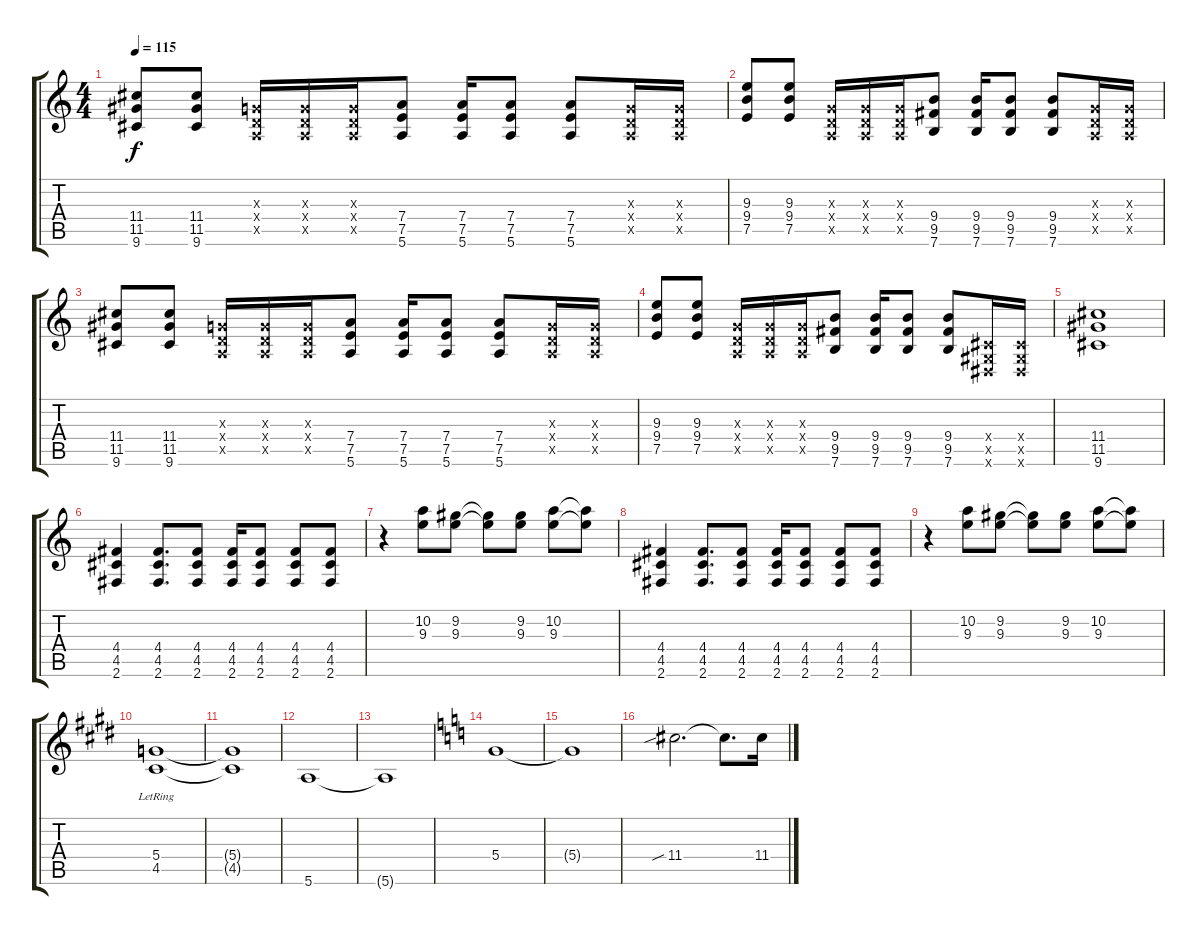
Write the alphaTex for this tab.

\track "" {instrument overdrivenguitar}
\staff {score tabs}
\tuning (E4 B3 G3 D3 A2 E2) {hide}
\ts (4 4)
\tempo 115
\clef g2
\ks c
(11.4 11.5 9.6).8{dy f} (11.4 11.5 9.6).8 (0.3{x} 0.4{x} 0.5{x}).16 (0.3{x} 0.4{x} 0.5{x}).16 (0.3{x} 0.4{x} 0.5{x}).16 (7.4 7.5 5.6).8 (7.4 7.5 5.6).16 (7.4 7.5 5.6).8 (7.4 7.5 5.6).8 (0.3{x} 0.4{x} 0.5{x}).16 (0.3{x} 0.4{x} 0.5{x}).16 |
(9.3 9.4 7.5).8 (9.3 9.4 7.5).8 (0.3{x} 0.4{x} 0.5{x}).16 (0.3{x} 0.4{x} 0.5{x}).16 (0.3{x} 0.4{x} 0.5{x}).16 (9.4 9.5 7.6).8 (9.4 9.5 7.6).16 (9.4 9.5 7.6).8 (9.4 9.5 7.6).8 (0.3{x} 0.4{x} 0.5{x}).16 (0.3{x} 0.4{x} 0.5{x}).16 |
(11.4 11.5 9.6).8 (11.4 11.5 9.6).8 (0.3{x} 0.4{x} 0.5{x}).16 (0.3{x} 0.4{x} 0.5{x}).16 (0.3{x} 0.4{x} 0.5{x}).16 (7.4 7.5 5.6).8 (7.4 7.5 5.6).16 (7.4 7.5 5.6).8 (7.4 7.5 5.6).8 (0.3{x} 0.4{x} 0.5{x}).16 (0.3{x} 0.4{x} 0.5{x}).16 |
(9.3 9.4 7.5).8 (9.3 9.4 7.5).8 (0.3{x} 0.4{x} 0.5{x}).16 (0.3{x} 0.4{x} 0.5{x}).16 (0.3{x} 0.4{x} 0.5{x}).16 (9.4 9.5 7.6).8 (9.4 9.5 7.6).16 (9.4 9.5 7.6).8 (9.4 9.5 7.6).8 (-1.4{x} -1.5{x} -1.6{x}).16 (-1.4{x} -1.5{x} -1.6{x}).16 |
(11.4 11.5 9.6).1 |
(4.4 4.5 2.6).4 (4.4 4.5 2.6).8{d} (4.4 4.5 2.6).8 (4.4 4.5 2.6).16 (4.4 4.5 2.6).8 (4.4 4.5 2.6).8 (4.4 4.5 2.6).8 |
r.4 (10.2 9.3).8 (9.2 9.3).8 (9.2{t} 9.3{t}).8 (9.2 9.3).8 (10.2 9.3).8 (10.2{t} 9.3{t}).8 |
(4.4 4.5 2.6).4 (4.4 4.5 2.6).8{d} (4.4 4.5 2.6).8 (4.4 4.5 2.6).16 (4.4 4.5 2.6).8 (4.4 4.5 2.6).8 (4.4 4.5 2.6).8 |
r.4 (10.2 9.3).8 (9.2 9.3).8 (9.2{t} 9.3{t}).8 (9.2 9.3).8 (10.2 9.3).8 (10.2{t} 9.3{t}).8 |
\ks e
(5.4{lr} 4.5).1 |
(5.4{t} 4.5{t}).1 |
5.6.1 |
5.6{t}.1 |
\ks c
5.4.1 |
5.4{t}.1 |
11.4{sib}.2{d} 11.4{t}.8{d} 11.4.16
